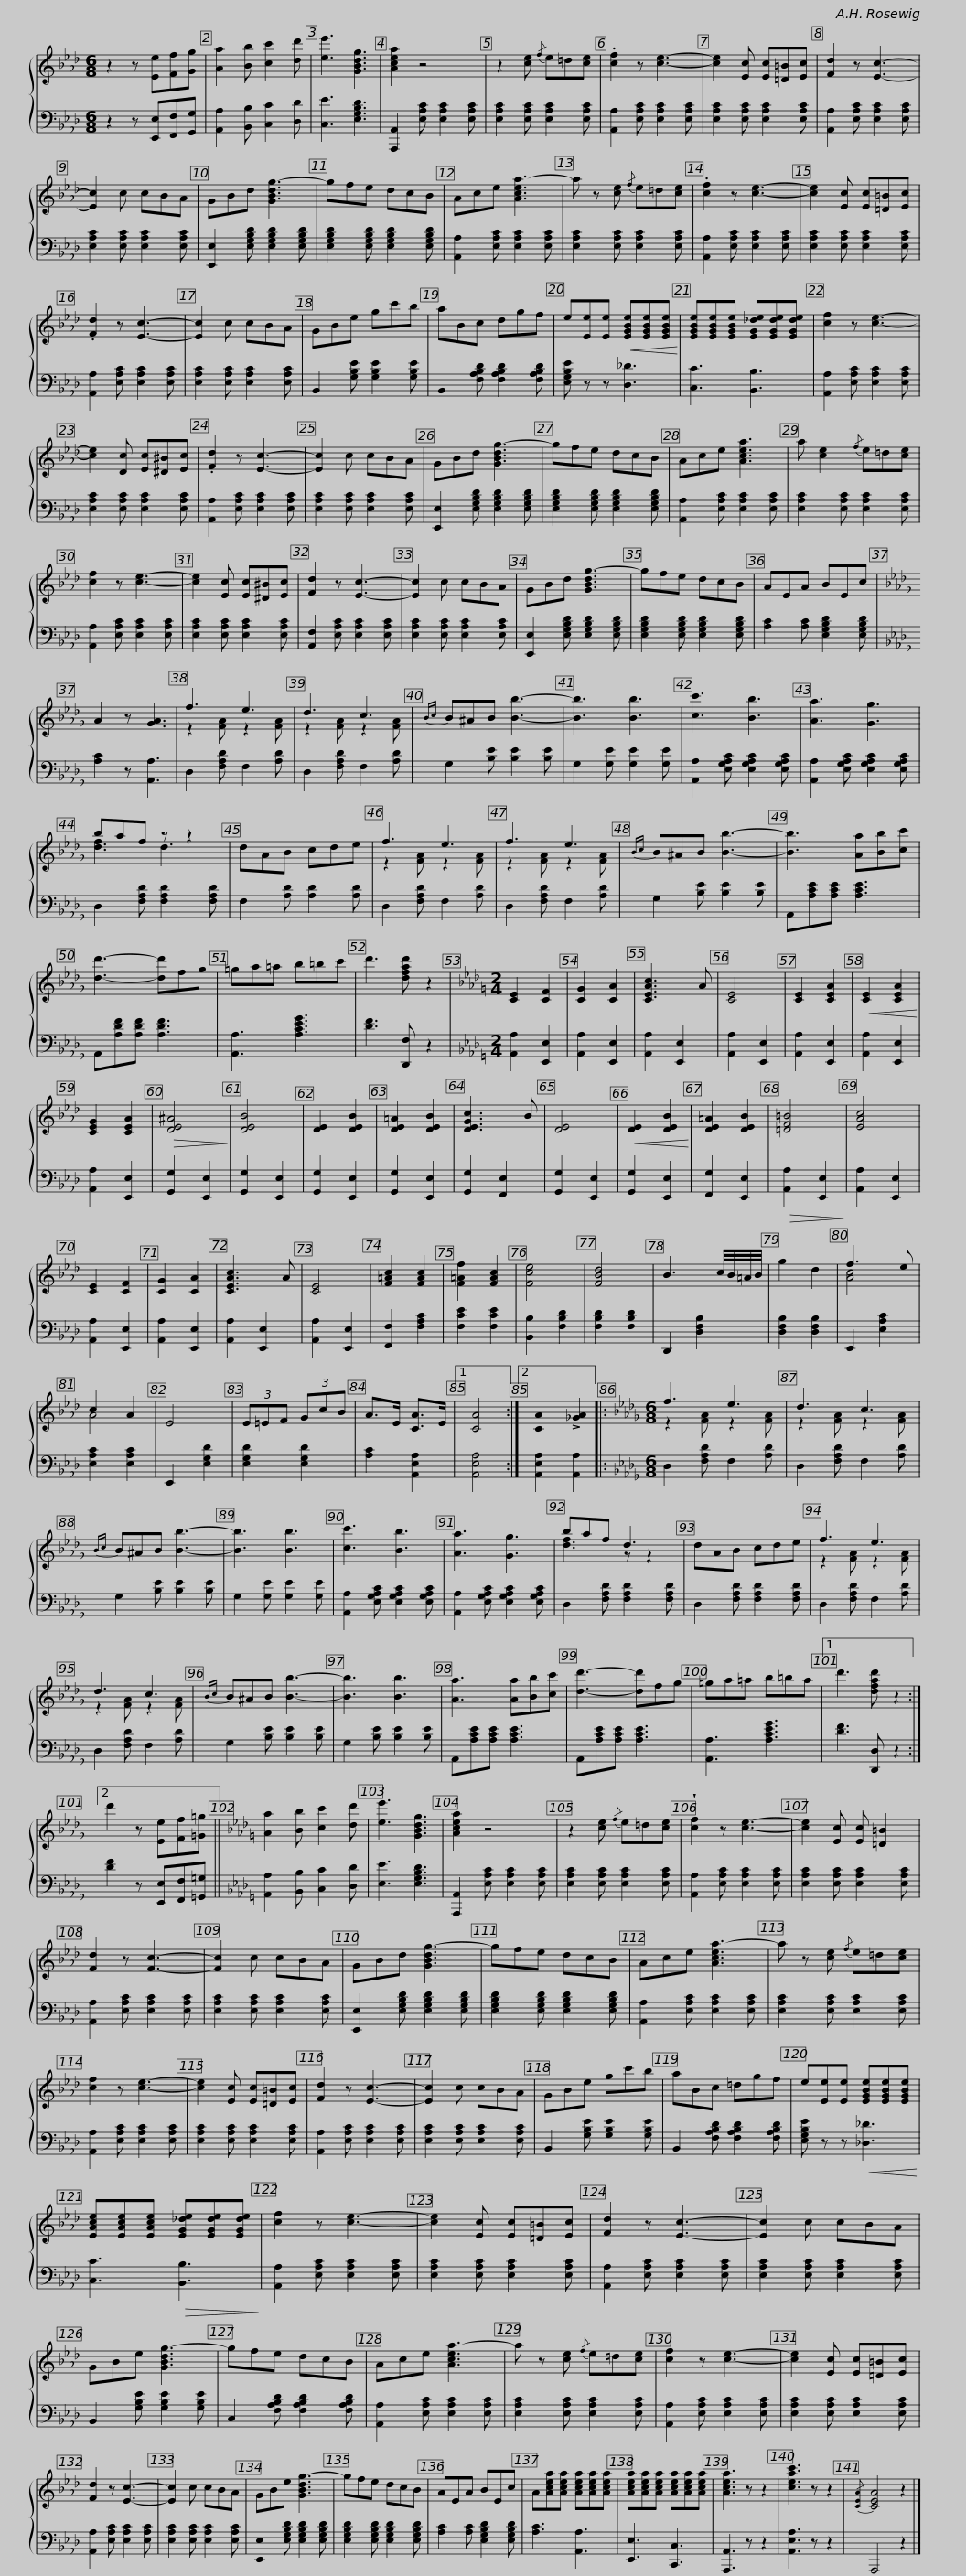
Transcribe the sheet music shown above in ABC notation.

X:1
%%score { ( 1 3 ) | 2 }
L:1/8
M:6/8
I:linebreak $
K:Ab
V:1 treble
V:3 treble
V:2 bass
V:1
 z2 z [Ee][Ff][Gg] | [Aa]2 [Bb] [cc']2 [dd'] | [ee']3 [GBdg]3 | [Acea]2 z4 | z2 [ce]{/f} e=d[ce] | %5
 .[cf]2 z [ce]3- | [ce]2 [Ec] [Ec][=D=B][Ec] |$ [Fd]2 z [Ec]3- | [Ec]2 c cBA | GBd [GBdg-]3 | %10
 gfe dcB | Ace [Acea-]3 | a z [ce]{/f} e=d[ce] | .[cf]2 z [ce]3- |$ [ce]2 [Ec] [Ec][=D=B][Ec] | %15
 .[Fd]2 z [Ec]3- | [Ec]2 c cBA | GBe gc'b | aBc dgf | e[Ee][Ee]!<(! [EGBe][EGBe][EGBe]!<)! |$ %20
 [EGBe][EGBe][EGBe] [EG_de][EGde][EGde] | [cf]2 z [ce]3- | [ce]2 [Dc] [Ec][^D^B][Ec] | .[Fd]2 z [Ec]3- | [Ec]2 c cBA | %25
 GBd [GBdg-]3 | gfe dcB |$ Ace [Acea]3 | a [ce]2{/f} e=d[ce] | [cf]2 z [ce]3- | %30
 [ce]2 [Ec] [Ec][^D^B][Ec] | [Fd]2 z [Ec]3- | [Ec]2 c cBA | GBd [GBdg-]3 |$ gfe dcB | %35
 AEA BEc |[K:Db] A2 z [GA]3 | f3 e3 | d3 c3 |{Bc} B^AB [Bb]3- | %40
 [Bb]3 [Bb]3 |$ [cc']3 [Bb]3 | [Aa]3 [Gg]3 | baf z z2 | dAB cde | %45
 f3 e3 | f3 e3 |{Bc} B^AB [Bb]3- |$ [Bb]3 [Aa][Bb][cc'] | [dd']3- [dd']fg | %50
 =ga=a b=bc' | d'3 [dfad'] z2 |[K:Ab][M:2/4] [CE]2 [CF]2 | [CG]2 [CA]2 | [CEAc]3 A | %55
 [CE]4 |$ [CE]2 [CEA]2 |!<(! [CE]2 [CEA]2!<)! | [CEG]2 [CEA]2 |!>(! [DE^A]4!>)! | %60
 [DEB]4 | [DE]2 [DEB]2 | [DE=A]2 [DEB]2 | [DEGc]3 B | [DE]4 | %65
!<(! [DE]2 [DEB]2!<)! | [DE=A]2 [DEB]2 | [=DF=B]4 | [EAc]4 | [CE]2 [CF]2 |$ %70
 [CG]2 [CA]2 | [CEAc]3 A | [CE]4 | [F=Ac]2 [FAc]2 | [F=Af]2 [FAc]2 | %75
 [Fce]4 | [FBd]4 | B3 c/4B/4=A/4B/4 | g2 d2 | f3 e | %80
 c2 A2 | E4 |$ (3E=EF (3GcB | A>E [CA]>E |1 [CA]4 :|2 %85
 [CA]2 !>![_GA]2 |:[K:Db][M:6/8] f3 e3 | d3 c3 |{Bc} B^AB [Bb]3- |$ [Bb]3 [Bb]3 | %90
 [cc']3 [Bb]3 | [Aa]3 [Gg]3 | baf d3 | dAB cde | f3 e3 | %95
 d3 c3 |${Bc} B^AB [Bb]3- | [Bb]3 [Bb]3 | [Aa]3 [Aa][Bb][cc'] | [dd']3- [dd']fg | %100
 =ga=a b=ba |1 d'3 [dfad'] z2 :|2$ d'2 z [Ee][Ff][=G=g] ||[K:Ab] [Aa]2 [Bb] [cc']2 [dd'] | [ee']3 [GBdg]3 | %105
 [Acea]2 z4 | z2 [ce]{/f} e=d[ce] | !wedge![cf]2 z [ce]3- | [ce]2 [Ec] [Ec] [=D=B]2 |$ [Fd]2 z [Fc]3- | %110
 [Fc]2 c cBA | GBd [GBdg-]3 | gfe dcB | Ace [Acea-]3 | a z [ce]{/f} e=d[ce] | %115
 [cf]2 z [ce]3- |$ [ce]2 [Ec] [Ec][=D=B][Ec] | [Fd]2 z [Ec]3- | [Ec]2 c cBA | GBe gc'b | %120
 aBc =dgf | e[Ee][Ee] [EGBe][EGBe][EGBe] |$ [EAce][EAce][EAce] [EG_de][EGde][EGde] | [cf]2 z [ce]3- | [ce]2 [Ec] [Ec][=D=B][Ec] | %125
 [Fd]2 z [Ec]3- | [Ec]2 c cBA | GBe [GBdg-]3 | gfe dcB |$ Ace [Acea-]3 | %130
 a z [ce]{/f} e=d[ce] | [cf]2 z [ce]3- | [ce]2 [Ec] [Ec][=D=B][Ec] | [Fd]2 z [Ec]3- | [Ec]2 c cBA | %135
 GBe [GBdg-]3 |$ gfe dcB | AEA BEc | A[Acea][Acea] [Acea][Acea][Acea] | [Acea][Acea][Acea] [Acea][Acea][Acea] | %140
 [Acea]3 z z2 | [ceac']3 z z2 |{/[CEA]} [CEA]4 z2 |] %143
V:2
 z2 z [E,,E,][F,,F,][G,,G,] | [A,,A,]2 [B,,B,] [C,C]2 [D,D] | [C,E]3 [E,G,B,D]3 | [A,,,A,,]2 [E,A,C] [E,A,C]2 [E,A,C] | [E,A,C]2 [E,A,C] [E,A,C]2 [E,A,C] | %5
 [A,,A,]2 [E,A,C] [E,A,C]2 [E,A,C] | [E,A,C]2 [E,A,C] [E,A,C]2 [E,A,C] |$ [A,,A,]2 [E,A,C] [E,A,C]2 [E,A,C] | [E,A,C]2 [E,A,C] [E,A,C]2 [E,A,C] | [E,,E,]2 [E,G,B,D] [E,G,B,D]2 [E,G,B,D] | %10
 [E,G,B,D]2 [E,G,B,D] [E,G,B,D]2 [E,G,B,D] | [A,,A,]2 [E,A,C] [E,A,C]2 [E,A,C] | [E,A,C]2 [E,A,C] [E,A,C]2 [E,A,C] | [A,,A,]2 [E,A,C] [E,A,C]2 [E,A,C] |$ [E,A,C]2 [E,A,C] [E,A,C]2 [E,A,C] | %15
 [A,,A,]2 [E,A,C] [E,A,C]2 [E,A,C] | [E,A,C]2 [E,A,C] [E,A,C]2 [E,A,C] | B,,2 [G,B,E] [G,B,E]2 [G,B,E] | B,,2 [F,A,B,D] [F,A,B,D]2 [F,A,B,D] | [E,G,B,E] z z [D,_D]3 |$ %20
 [C,C]3 [B,,B,]3 | [A,,A,]2 [E,A,C] [E,A,C]2 [E,A,C] | [E,A,C]2 [E,A,C] [E,A,C]2 [E,A,C] | [A,,A,]2 [E,A,C] [E,A,C]2 [E,A,C] | [E,A,C]2 [E,A,C] [E,A,C]2 [E,A,C] | %25
 [E,,E,]2 [E,G,B,D] [E,G,B,D]2 [E,G,B,D] | [E,G,B,D]2 [E,G,B,D] [E,G,B,D]2 [E,G,B,D] |$ [A,,A,]2 [E,A,C] [E,A,C]2 [E,A,C] | [E,A,C]2 [E,A,C] [E,A,C]2 [E,A,C] | [A,,A,]2 [E,A,C] [E,A,C]2 [E,A,C] | %30
 [E,A,C]2 [E,A,C] [E,A,C]2 [E,A,C] | [A,,F,]2 [E,A,C] [E,A,C]2 [E,A,C] | [E,A,C]2 [E,A,C] [E,A,C]2 [E,A,C] | [E,,E,]2 [E,G,B,D] [E,G,B,D]2 [E,G,B,D] |$ [E,G,B,D]2 [E,G,B,D] [E,G,B,D]2 [E,G,B,D] | %35
 [A,C]2 [A,C] [E,G,B,D]2 [E,G,B,D] |[K:Db] [A,C]2 z [A,,A,]3 | D,2 [F,A,D] F,2 [A,D] | D,2 [F,A,D] F,2 [A,D] | G,2 [B,E] [B,E]2 [B,E] | %40
 G,2 [G,E] [G,E]2 [G,E] |$ [A,,A,]2 [E,G,A,C] [E,G,A,C]2 [E,G,A,C] | [A,,A,]2 [E,G,A,C] [E,G,A,C]2 [E,G,A,C] | D,2 [F,A,D] [F,A,D]2 [F,A,D] | F,2 [A,D] [A,D]2 [A,D] | %45
 D,2 [F,A,D] F,2 [A,D] | D,2 [F,A,D] F,2 [A,D] | G,2 [B,E] [B,E]2 [B,E] |$ A,,[A,CE][A,CE] [A,CE]3 | A,,[A,DF][A,DF] [A,DF]3 | %50
 [A,,A,]3 [A,CEG]3 | [DF]3 [D,,F,] z2 |[K:Ab][M:2/4] [A,,A,]2 [E,,E,]2 | [A,,A,]2 [E,,E,]2 | [A,,A,]2 [E,,E,]2 | %55
 [A,,A,]2 [E,,E,]2 |$ [A,,A,]2 [E,,E,]2 | [A,,A,]2 [E,,E,]2 | [A,,A,]2 [E,,E,]2 | [G,,G,]2 [E,,E,]2 | %60
 [G,,G,]2 [E,,E,]2 | [G,,G,]2 [E,,E,]2 | [G,,G,]2 [E,,E,]2 | [G,,G,]2 [F,,E,]2 | [G,,G,]2 [E,,E,]2 | %65
 [G,,G,]2 [E,,E,]2 | [F,,G,]2 [E,,E,]2 |!>(! [A,,A,]2 [E,,E,]2!>)! | [A,,A,]2 [E,,E,]2 | [A,,A,]2 [E,,E,]2 |$ %70
 [A,,A,]2 [E,,E,]2 | [A,,A,]2 [E,,E,]2 | [A,,A,]2 [E,,E,]2 | [F,,F,]2 [F,A,C]2 | [F,CE]2 [F,CE]2 | %75
 [B,,B,]2 [F,B,D]2 | [F,B,D]2 [F,B,D]2 | D,,2 [D,F,B,]2 | [D,F,B,]2 [D,F,B,]2 | E,,2 [E,A,C]2 | %80
 [E,A,C]2 [E,A,C]2 | E,,2 [E,G,D]2 |$ [E,G,D]2 [E,G,D]2 | [A,C]2 [A,,E,A,]2 |1 [A,,E,A,]4 :|2 %85
 [A,,E,A,]2 [A,,A,]2 |:[K:Db][M:6/8] D,2 [F,A,D] F,2 [A,D] | D,2 [F,A,D] F,2 [A,D] | G,2 [B,E] [B,E]2 [B,E] |$ G,2 [G,E] [G,E]2 [G,E] | %90
 [A,,A,]2 [E,G,A,C] [E,G,A,C]2 [E,G,A,C] | [A,,A,]2 [E,G,A,C] [E,G,A,C]2 [E,G,A,C] | D,2 [F,A,D] [F,A,D]2 [F,A,D] | D,2 [F,A,D] [F,A,D]2 [F,A,D] | D,2 [F,A,D] F,2 [A,D] | %95
 D,2 [F,A,D] F,2 [A,D] |$ G,2 [B,E] [B,E]2 [B,E] | G,2 [B,E] [B,E]2 [B,E] | A,,[A,CE][A,CE] [A,CE]3 | A,,[A,CE][A,CE] [A,CE]3 | %100
 [A,,A,]3 [A,CEG]3 |1 [DF]3 [D,,D,] z2 :|2$ [DF]2 z [E,,E,][F,,F,][=G,,=G,] ||[K:Ab] [A,,A,]2 [B,,B,] [C,C]2 [D,D] | [E,E]3 [E,G,B,D]3 | %105
 [A,,,A,,]2 [E,A,C] [E,A,C]2 [E,A,C] | [E,A,C]2 [E,A,C] [E,A,C]2 [E,A,C] | [A,,A,]2 [E,A,C] [E,A,C]2 [E,A,C] | [E,A,C]2 [E,A,C] [E,A,C]2 [E,A,C] |$ [A,,A,]2 [E,A,C] [E,A,C]2 [E,A,C] | %110
 [E,A,C]2 [E,A,C] [E,A,C]2 [E,A,C] | [E,,E,]2 [E,G,B,D] [E,G,B,D]2 [E,G,B,D] | [E,G,B,D]2 [E,G,B,D] [E,G,B,D]2 [E,G,B,D] | [A,,A,]2 [E,A,C] [E,A,C]2 [E,A,C] | [E,A,C]2 [E,A,C] [E,A,C]2 [E,A,C] | %115
 [A,,A,]2 [E,A,C] [E,A,C]2 [E,A,C] |$ [E,A,C]2 [E,A,C] [E,A,C]2 [E,A,C] | [A,,A,]2 [E,A,C] [E,A,C]2 [E,A,C] | [E,A,C]2 [E,A,C] [E,A,C]2 [E,A,C] | B,,2 [G,B,E] [G,B,E]2 [G,B,E] | %120
 B,,2 [F,A,B,D] [F,A,B,D]2 [F,A,B,D] | [E,G,B,E] z z!<(! [_D,_D]3!<)! |$ [C,C]3!>(! [B,,B,]3!>)! | [A,,A,]2 [E,A,C] [E,A,C]2 [E,A,C] | [E,A,C]2 [E,A,C] [E,A,C]2 [E,A,C] | %125
 [A,,A,]2 [E,A,C] [E,A,C]2 [E,A,C] | [E,A,C]2 [E,A,C] [E,A,C]2 [E,A,C] | B,,2 [G,B,E] [G,B,E]2 [G,B,E] | C,2 [F,A,B,D] [F,A,B,D]2 [F,A,B,D] |$ [A,,A,]2 [E,A,C] [E,A,C]2 [E,A,C] | %130
 [E,A,C]2 [E,A,C] [E,A,C]2 [E,A,C] | [A,,A,]2 [E,A,C] [E,A,C]2 [E,A,C] | [E,A,C]2 [E,A,C] [E,A,C]2 [E,A,C] | [A,,A,]2 [E,A,C] [E,A,C]2 [E,A,C] | [E,A,C]2 [E,A,C] [E,A,C]2 [E,A,C] | %135
 [E,,E,]2 [E,G,B,D] [E,G,B,D]2 [E,G,B,D] |$ [E,G,B,D]2 [E,G,B,D] [E,G,B,D]2 [E,G,B,D] | [A,C]2 [A,C] [E,G,B,D]2 [E,G,B,D] | [A,C]3 [A,,A,]3 | [E,,E,]3 [C,,C,]3 | %140
 [A,,,A,,]3 z z2 | [A,,E,A,]3 z z2 | A,,,4 z2 |] %143
V:3
 x6 | x6 | x6 | x6 | x6 | %5
 x6 | x6 |$ x6 | x6 | x6 | %10
 x6 | x6 | x6 | x6 |$ x6 | %15
 x6 | x6 | x6 | x6 | x6 |$ %20
 x6 | x6 | x6 | x6 | x6 | %25
 x6 | x6 |$ x6 | x6 | x6 | %30
 x6 | x6 | x6 | x6 |$ x6 | %35
 x6 |[K:Db] x6 | z2 [FA] z2 [FA] | z2 [FA] z2 [FA] | x6 | %40
 x6 |$ x6 | x6 | [df]3 d3 | x6 | %45
 z2 [FA] z2 [FA] | z2 [FA] z2 [FA] | x6 |$ x6 | x6 | %50
 x6 | x6 |[K:Ab][M:2/4] x4 | x4 | x4 | %55
 x4 |$ x4 | x4 | x4 | x4 | %60
 x4 | x4 | x4 | x4 | x4 | %65
 x4 | x4 | x4 | x4 | x4 |$ %70
 x4 | x4 | x4 | x4 | x4 | %75
 x4 | x4 | x4 | x4 | [Ac]4 | %80
 A4 | x4 |$ x4 | x4 |1 x4 :|2 %85
 x4 |:[K:Db][M:6/8] z2 [FA] z2 [FA] | z2 [FA] z2 [FA] | x6 |$ x6 | %90
 x6 | x6 | [df]3 z z2 | x6 | z2 [FA] z2 [FA] | %95
 z2 [FA] z2 [FA] |$ x6 | x6 | x6 | x6 | %100
 x6 |1 x6 :|2$ x6 ||[K:Ab] x6 | x6 | %105
 x6 | x6 | x6 | x6 |$ x6 | %110
 x6 | x6 | x6 | x6 | x6 | %115
 x6 |$ x6 | x6 | x6 | x6 | %120
 x6 | x6 |$ x6 | x6 | x6 | %125
 x6 | x6 | x6 | x6 |$ x6 | %130
 x6 | x6 | x6 | x6 | x6 | %135
 x6 |$ x6 | x6 | x6 | x6 | %140
 x6 | x6 | x6 |] %143
